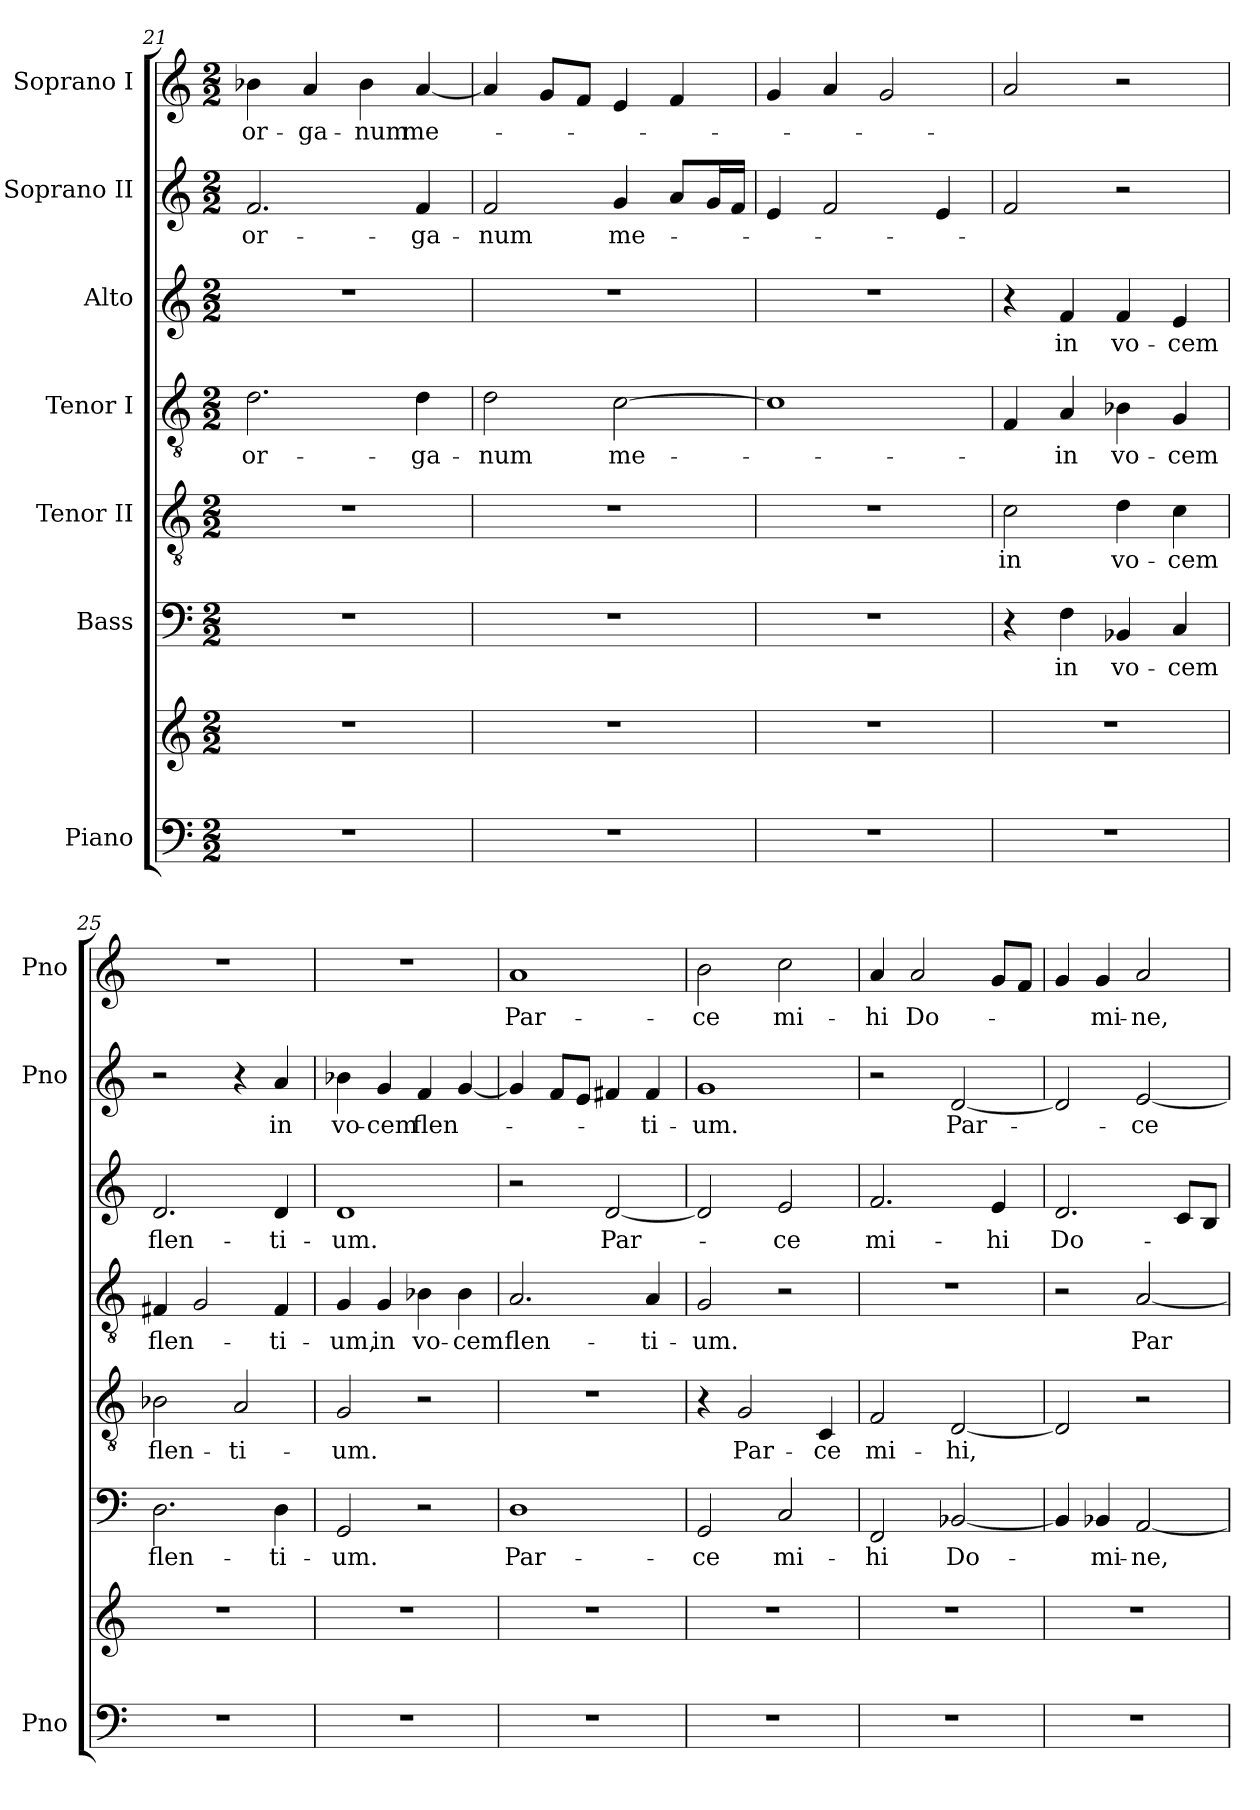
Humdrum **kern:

**kern	**kern	**kern	**text	**kern	**text	**kern	**text	**kern	**text	**kern	**text	**kern	**text
*part7	*part7	*part6	*part6	*part5	*part5	*part4	*part4	*part3	*part3	*part2	*part2	*part1	*part1
*staff8	*staff7	*staff6	*staff6	*staff5	*staff5	*staff4	*staff4	*staff3	*staff3	*staff2	*staff2	*staff1	*staff1
*I"Piano	*	*I"Bass	*	*I"Tenor II	*	*I"Tenor I	*	*I"Alto	*	*I"Soprano II	*	*I"Soprano I	*
*I'Pno	*	*	*	*	*	*	*	*	*	*I'Pno	*	*I'Pno	*
*clefF4	*clefG2	*clefF4	*	*clefGv2	*	*clefGv2	*	*clefG2	*	*clefG2	*	*clefG2	*
*k[]	*k[]	*k[]	*	*k[]	*	*k[]	*	*k[]	*	*k[]	*	*k[]	*
*C:	*C:	*C:	*	*C:	*	*C:	*	*C:	*	*C:	*	*C:	*
*M2/2	*M2/2	*M2/2	*	*M2/2	*	*M2/2	*	*M2/2	*	*M2/2	*	*M2/2	*
=21	=21	=21	=21	=21	=21	=21	=21	=21	=21	=21	=21	=21	=21
1r	1r	1r	.	1r	.	2.d\	or-	1r	.	2.f/	or-	4b-X\	or-
.	.	.	.	.	.	.	.	.	.	.	.	4a/	-ga-
.	.	.	.	.	.	.	.	.	.	.	.	4b-\	-num
.	.	.	.	.	.	4d\	-ga-	.	.	4f/	-ga-	[4a/	me-
=22	=22	=22	=22	=22	=22	=22	=22	=22	=22	=22	=22	=22	=22
1r	1r	1r	.	1r	.	2d\	-num	1r	.	2f/	-num	4a/]	.
.	.	.	.	.	.	.	.	.	.	.	.	8g/L	.
.	.	.	.	.	.	.	.	.	.	.	.	8f/J	.
.	.	.	.	.	.	[2c\	me-	.	.	4g/	me-	4e/	.
.	.	.	.	.	.	.	.	.	.	8a/L	.	4f/	.
.	.	.	.	.	.	.	.	.	.	16g/L	.	.	.
.	.	.	.	.	.	.	.	.	.	16f/JJ	.	.	.
=23	=23	=23	=23	=23	=23	=23	=23	=23	=23	=23	=23	=23	=23
1r	1r	1r	.	1r	.	1c]	.	1r	.	4e/	.	4g/	.
.	.	.	.	.	.	.	.	.	.	2f/	.	4a/	.
.	.	.	.	.	.	.	.	.	.	.	.	2g/	.
.	.	.	.	.	.	.	.	.	.	4e/	.	.	.
!!LO:PB:g=z
=24	=24	=24	=24	=24	=24	=24	=24	=24	=24	=24	=24	=24	=24
1r	1r	4r	.	2c\	in	4F/	­	4r	.	2f/	­	2a/	­
.	.	4F\	in	.	.	4A/	in	4f/	in	.	.	.	.
.	.	4BB-X/	vo-	4d\	vo-	4B-X\	vo-	4f/	vo-	2r	.	2r	.
.	.	4C/	-cem	4c\	-cem	4G/	-cem	4e/	-cem	.	.	.	.
=25	=25	=25	=25	=25	=25	=25	=25	=25	=25	=25	=25	=25	=25
1r	1r	2.D\	flen-	2B-X\	flen-	4F#X/	flen-	2.d/	flen-	2r	.	1r	.
.	.	.	.	.	.	2G/	.	.	.	.	.	.	.
.	.	.	.	2A/	-ti-	.	.	.	.	4r	.	.	.
.	.	4D\	-ti-	.	.	4F#/	-ti-	4d/	-ti-	4a/	in	.	.
=26	=26	=26	=26	=26	=26	=26	=26	=26	=26	=26	=26	=26	=26
1r	1r	2GG/	-um.	2G/	-um.	4G/	-um,	1d	-um.	4b-X\	vo-	1r	.
.	.	.	.	.	.	4G/	in	.	.	4g/	-cem	.	.
.	.	2r	.	2r	.	4B-X\	vo-	.	.	4f/	flen-	.	.
.	.	.	.	.	.	4B-\	-cem	.	.	[4g/	.	.	.
=27	=27	=27	=27	=27	=27	=27	=27	=27	=27	=27	=27	=27	=27
1r	1r	1D	Par-	1r	.	2.A/	flen-	2r	.	4g/]	.	1a	Par-
.	.	.	.	.	.	.	.	.	.	8f/L	.	.	.
.	.	.	.	.	.	.	.	.	.	8e/J	.	.	.
.	.	.	.	.	.	.	.	[2d/	Par-	4f#X/	.	.	.
.	.	.	.	.	.	4A/	-ti-	.	.	4f#/	-ti-	.	.
=28	=28	=28	=28	=28	=28	=28	=28	=28	=28	=28	=28	=28	=28
1r	1r	2GG/	-ce	4r	.	2G/	-um.	2d/]	.	1g	-um.	2b\	-ce
.	.	.	.	2G/	Par-	.	.	.	.	.	.	.	.
.	.	2C/	mi-	.	.	2r	.	2e/	-ce	.	.	2cc\	mi-
.	.	.	.	4C/	-ce	.	.	.	.	.	.	.	.
=29	=29	=29	=29	=29	=29	=29	=29	=29	=29	=29	=29	=29	=29
1r	1r	2FF/	-hi	2F/	mi-	1r	.	2.f/	mi-	2r	.	4a/	-hi
.	.	.	.	.	.	.	.	.	.	.	.	2a/	Do-
.	.	[2BB-X/	Do-	[2D/	-hi,	.	.	.	.	[2d/	Par-	.	.
.	.	.	.	.	.	.	.	4e/	-hi	.	.	8g/L	.
.	.	.	.	.	.	.	.	.	.	.	.	8f/J	.
!!LO:LB:g=z
=30	=30	=30	=30	=30	=30	=30	=30	=30	=30	=30	=30	=30	=30
1r	1r	4BB-/]	-­	2D/]	.	2r	.	2.d/	Do-	2d/]	-­-	4g/	-­
.	.	4BB-X/	mi-	.	.	.	.	.	.	.	.	4g/	mi-
.	.	[2AA/	-ne,	2r	.	[2A/	Par-	.	.	[2e/	-ce	2a/	-ne,
.	.	.	.	.	.	.	.	8c/L	.	.	.	.	.
.	.	.	.	.	.	.	.	8B/J	.	.	.	.	.
=	=	=	=	=	=	=	=	=	=	=	=	=	=
*-	*-	*-	*-	*-	*-	*-	*-	*-	*-	*-	*-	*-	*-
